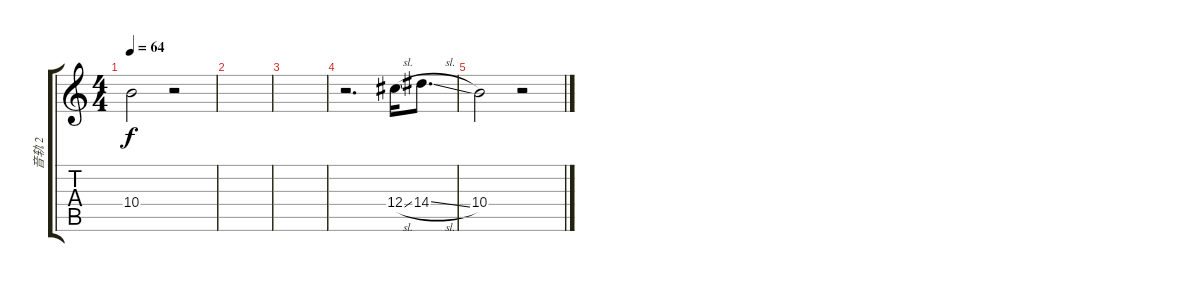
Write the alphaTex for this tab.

\track ("音轨 2" "音轨 2") {instrument electricguitarclean}
\staff {score tabs}
\tuning (Eb4 Bb3 Gb3 Db3 Ab2 Eb2) {hide}
\ts (4 4)
\tempo 64
\clef g2
\ks c
10.4.2{dy f} r.2 |
|
|
r.2{d} 12.4{sl}.16 14.4{sl}.8{d} |
10.4.2 r.2
